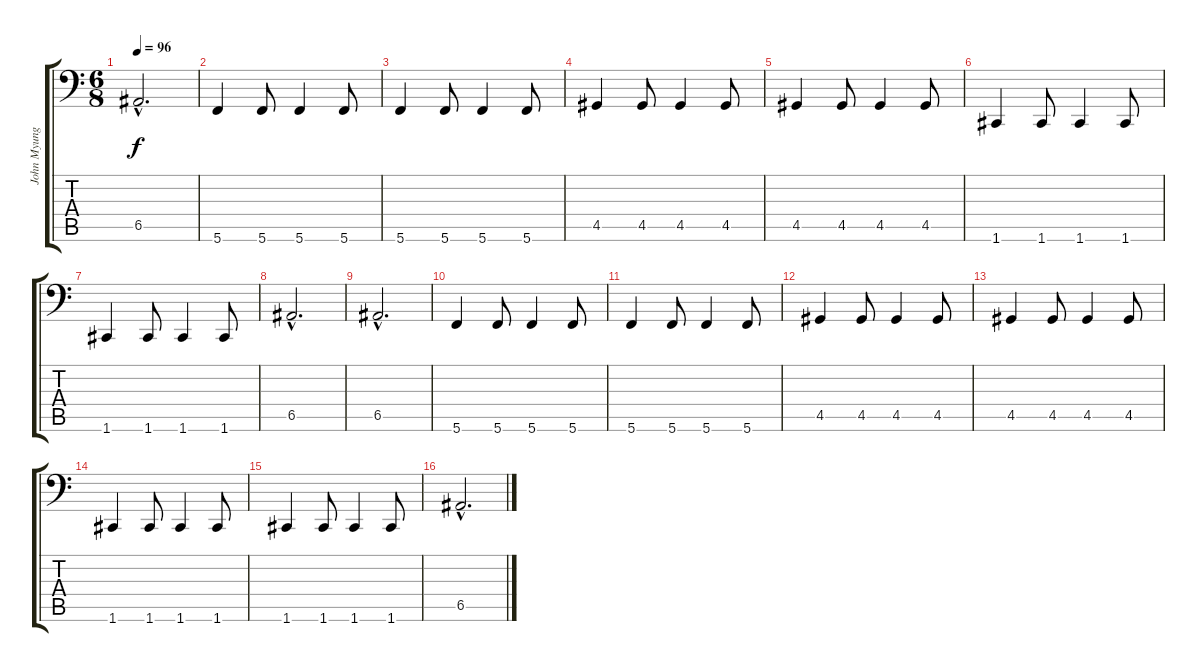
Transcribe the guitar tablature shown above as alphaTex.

\track ("John Myung" "John Myung") {instrument electricbassfinger}
\staff {score tabs}
\tuning (C3 G2 D2 A1 E1 C1) {hide}
\ts (6 8)
\tempo 96
\clef f4
\ks c
6.5{hac}.2{d dy f} |
5.6.4 5.6.8 5.6.4 5.6.8 |
5.6.4 5.6.8 5.6.4 5.6.8 |
4.5.4 4.5.8 4.5.4 4.5.8 |
4.5.4 4.5.8 4.5.4 4.5.8 |
1.6.4 1.6.8 1.6.4 1.6.8 |
1.6.4 1.6.8 1.6.4 1.6.8 |
6.5{hac}.2{d} |
6.5{hac}.2{d} |
5.6.4 5.6.8 5.6.4 5.6.8 |
5.6.4 5.6.8 5.6.4 5.6.8 |
4.5.4 4.5.8 4.5.4 4.5.8 |
4.5.4 4.5.8 4.5.4 4.5.8 |
1.6.4 1.6.8 1.6.4 1.6.8 |
1.6.4 1.6.8 1.6.4 1.6.8 |
6.5{hac}.2{d}
